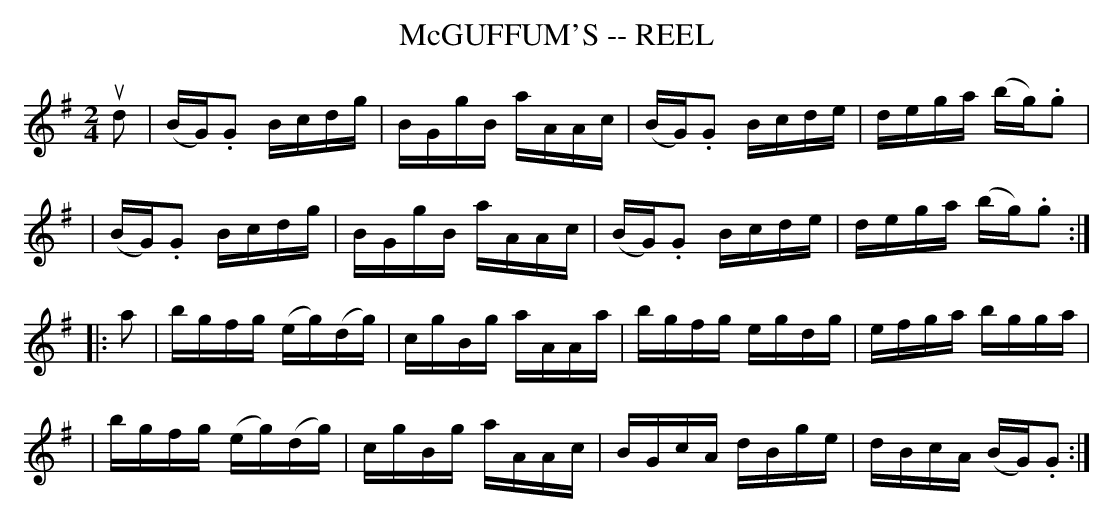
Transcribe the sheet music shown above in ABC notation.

X:1
T: McGUFFUM'S -- REEL
M: 2/4
L: 1/16
K: G
ud2 \
| (BG).G2 Bcdg | BGgB aAAc | (BG).G2 Bcde | dega (bg).g2 |
| (BG).G2 Bcdg | BGgB aAAc | (BG).G2 Bcde | dega (bg).g2 :|
|: a2 \
| bgfg (eg)(dg) | cgBg aAAa | bgfg egdg | efga bgga |
| bgfg (eg)(dg) | cgBg aAAc | BGcA dBge | dBcA (BG).G2 :|
